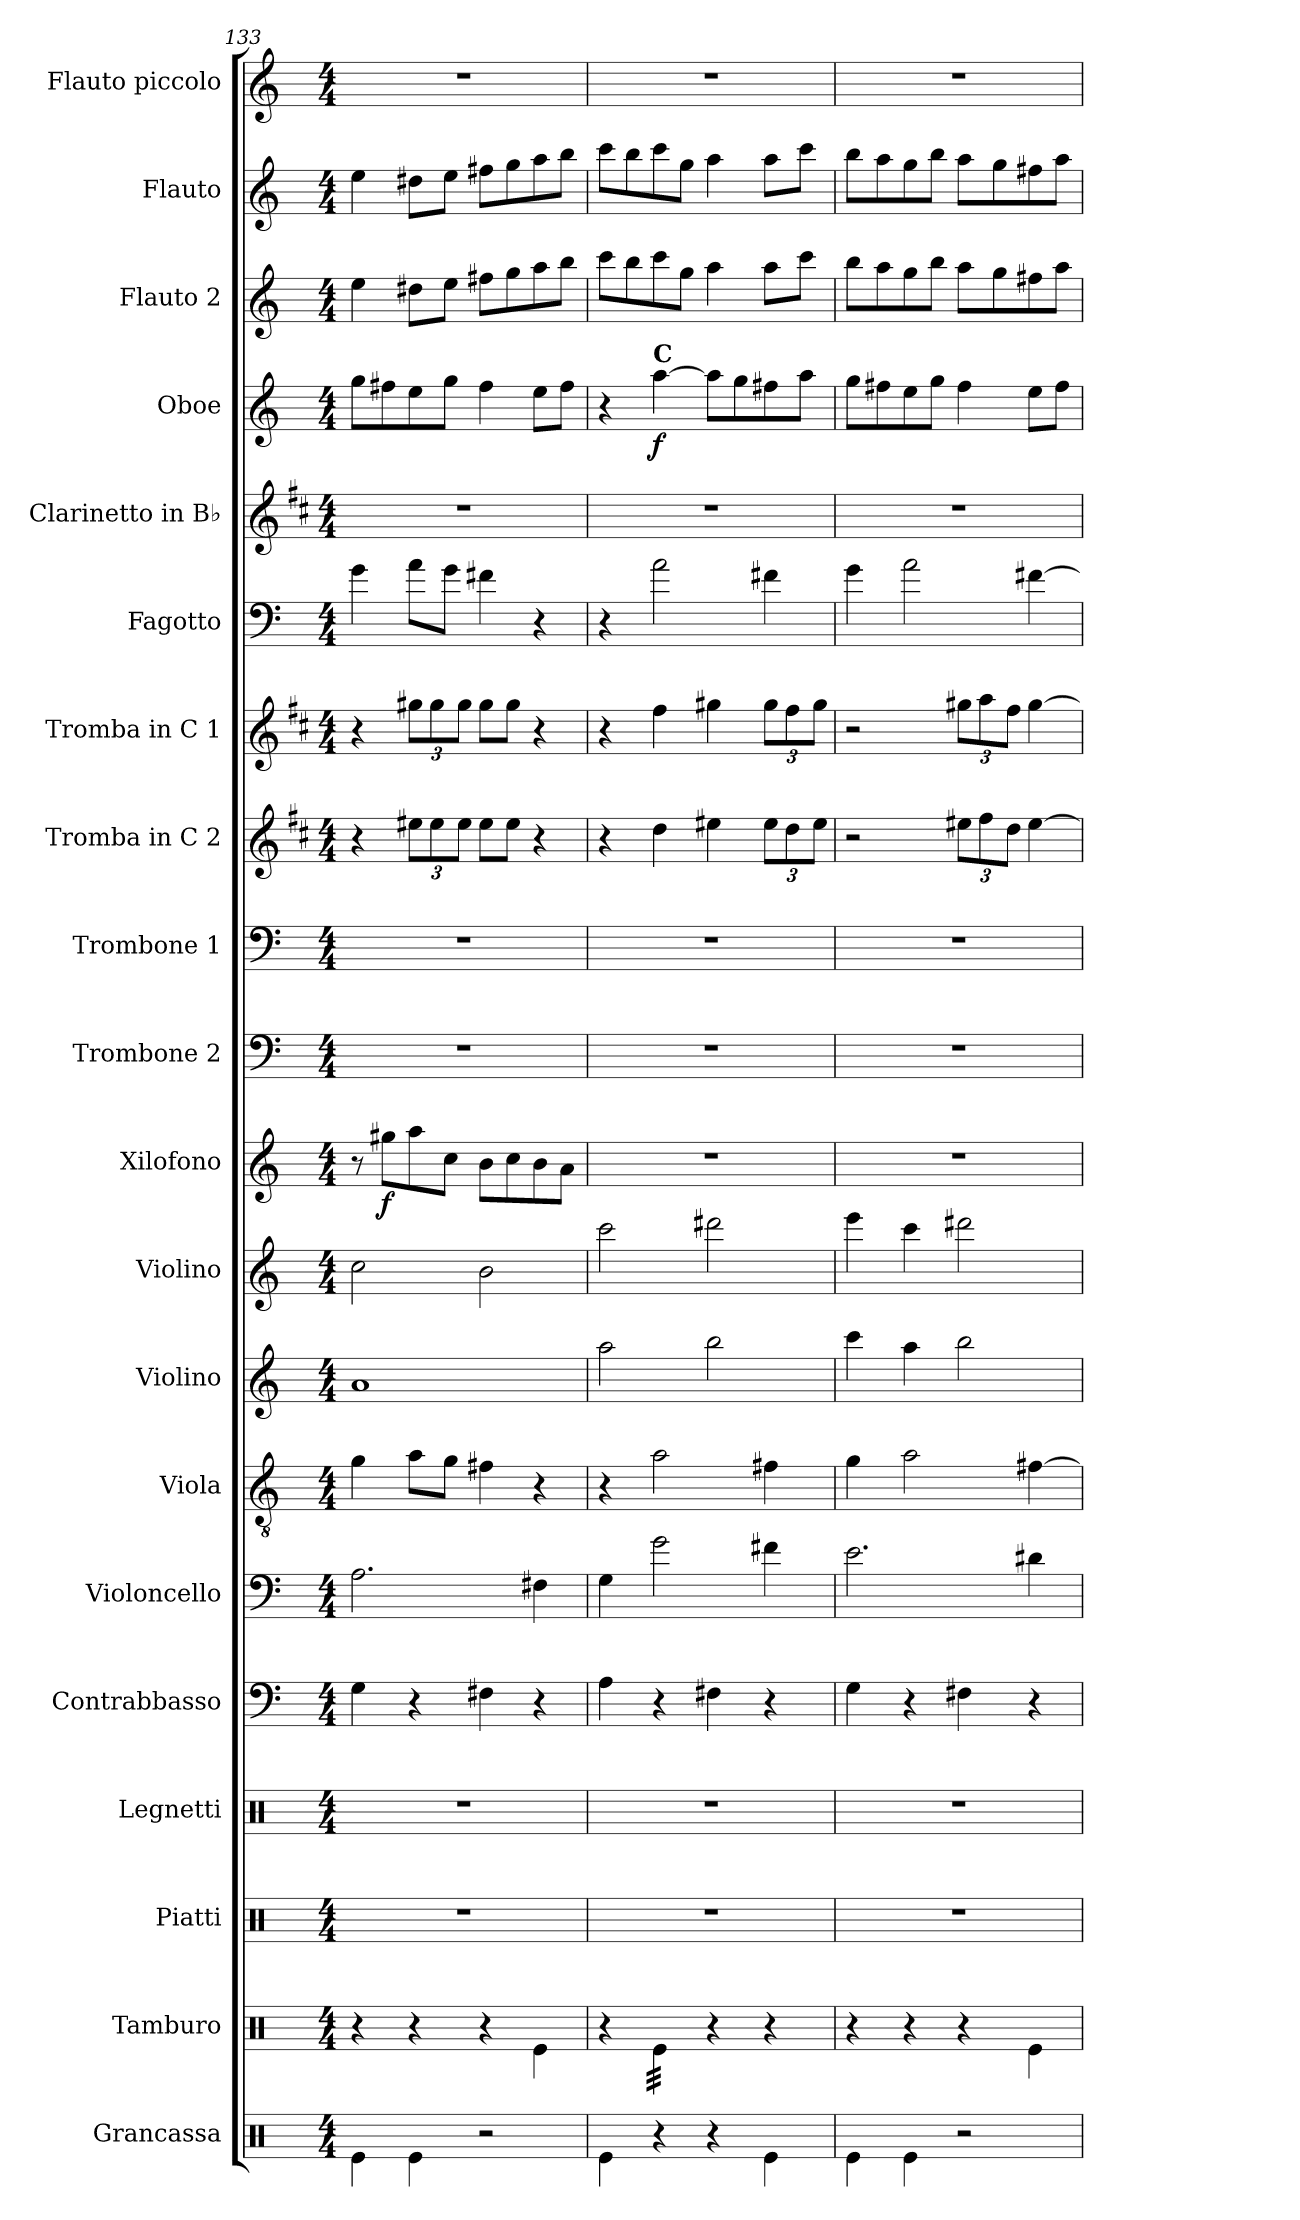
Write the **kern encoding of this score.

**kern	**kern	**kern	**kern	**kern	**kern	**kern	**kern	**kern	**kern	**dynam	**kern	**kern	**kern	**kern	**kern	**kern	**kern	**dynam	**kern	**kern	**kern
*part20	*part19	*part18	*part17	*part16	*part15	*part14	*part13	*part12	*part11	*part11	*part10	*part9	*part8	*part7	*part6	*part5	*part4	*part4	*part3	*part2	*part1
*staff20	*staff19	*staff18	*staff17	*staff16	*staff15	*staff14	*staff13	*staff12	*staff11	*staff11	*staff10	*staff9	*staff8	*staff7	*staff6	*staff5	*staff4	*staff4	*staff3	*staff2	*staff1
*I"Grancassa	*I"Tamburo	*I"Piatti	*I"Legnetti	*I"Contrabbasso	*I"Violoncello	*I"Viola	*I"Violino	*I"Violino	*I"Xilofono	*	*I"Trombone 2	*I"Trombone 1	*I"Tromba in C 2	*I"Tromba in C 1	*I"Fagotto	*I"Clarinetto in B♭	*I"Oboe	*	*I"Flauto 2	*I"Flauto	*I"Flauto piccolo
*I'Gr.	*I'Tamb.	*I'P-tti	*I'L-tti	*I'C-b.	*I'V-c.	*I'V-la	*I'V-no	*I'V-no	*I'Xil.	*	*I'Tr-ne 2	*I'Tr-ne 1	*I'Tr-ba in C 2	*I'Tr-ba in C 1	*I'Fag.	*I'Cl. in B♭	*I'Ob.	*	*I'Fl. 2	*I'Fl.	*I'Fl. picc.
*clefX	*clefX	*clefX	*clefX	*clefF4	*clefF4	*clefGv2	*clefG2	*clefG2	*clefG2	*	*clefF4	*clefF4	*clefG2	*clefG2	*clefF4	*clefG2	*clefG2	*	*clefG2	*clefG2	*clefG2
*	*	*	*	*ITrd7c12	*	*	*	*	*ITrd-7c-12	*	*	*	*ITrd1c2	*ITrd1c2	*	*ITrd1c2	*	*	*	*	*ITrd-7c-12
*k[]	*k[]	*k[]	*k[]	*k[]	*k[]	*k[]	*k[]	*k[]	*k[]	*	*k[]	*k[]	*k[]	*k[]	*k[]	*k[]	*k[]	*	*k[]	*k[]	*k[]
*M4/4	*M4/4	*M4/4	*M4/4	*M4/4	*M4/4	*M4/4	*M4/4	*M4/4	*M4/4	*	*M4/4	*M4/4	*M4/4	*M4/4	*M4/4	*M4/4	*M4/4	*	*M4/4	*M4/4	*M4/4
=133	=133	=133	=133	=133	=133	=133	=133	=133	=133	=133	=133	=133	=133	=133	=133	=133	=133	=133	=133	=133	=133
4Re\	4r	1r	1r	4GG\	2.A\	4g\	1a	2cc\	8r	.	1r	1r	4r	4r	4g\	1r	8gg\L	.	4ee\	4ee\	1r
!	!	!	!	!	!	!	!	!	!	!LO:DY:b	!	!	!	!	!	!	!	!	!	!	!
.	.	.	.	.	.	.	.	.	8ggg#X\L	f	.	.	.	.	.	.	8ff#X\	.	.	.	.
*	*	*	*	*	*	*	*	*	*	*	*	*	*Xbrackettup	*Xbrackettup	*	*	*	*	*	*	*
4Re\	4r	.	.	4r	.	8a\L	.	.	8aaa\	.	.	.	12dd#X\L	12ff#X\L	8a\L	.	8ee\	.	8dd#X\L	8dd#X\L	.
.	.	.	.	.	.	.	.	.	.	.	.	.	12dd#\	12ff#\	.	.	.	.	.	.	.
.	.	.	.	.	.	8g\J	.	.	8ccc\J	.	.	.	.	.	8g\J	.	8gg\J	.	8ee\J	8ee\J	.
.	.	.	.	.	.	.	.	.	.	.	.	.	12dd#\J	12ff#\J	.	.	.	.	.	.	.
2r	4r	.	.	4FF#X\	.	4f#X\	.	2b\	8bb\L	.	.	.	8dd#\L	8ff#\L	4f#X\	.	4ff#\	.	8ff#X\L	8ff#X\L	.
.	.	.	.	.	.	.	.	.	8ccc\	.	.	.	8dd#\J	8ff#\J	.	.	.	.	8gg\	8gg\	.
.	4Re\	.	.	4r	4F#X\	4r	.	.	8bb\	.	.	.	4r	4r	4r	.	8ee\L	.	8aa\	8aa\	.
.	.	.	.	.	.	.	.	.	8aa\J	.	.	.	.	.	.	.	8ff#\J	.	8bb\J	8bb\J	.
!!LO:PB:g=z
=134	=134	=134	=134	=134	=134	=134	=134	=134	=134	=134	=134	=134	=134	=134	=134	=134	=134	=134	=134	=134	=134
4Re\	4r	1r	1r	4AA\	4G\	4r	2aa\	2ccc\	1r	.	1r	1r	4r	4r	4r	1r	4r	.	8ccc\L	8ccc\L	1r
.	.	.	.	.	.	.	.	.	.	.	.	.	.	.	.	.	.	.	8bb\	8bb\	.
!	!	!	!	!	!	!	!	!	!	!	!	!	!	!	!	!	!LO:TX:a:B:t=C	!	!	!	!
!	!	!	!	!	!	!	!	!	!	!	!	!	!	!	!	!	!	!LO:DY:b	!	!	!
*	*tremolo	*	*	*	*	*	*	*	*	*	*	*	*	*	*	*	*	*	*	*	*
4r	32Re\LLL	.	.	4r	2g\	2a\	.	.	.	.	.	.	4cc\	4ee\	2a\	.	[4aa\	f	8ccc\	8ccc\	.
.	32Re\	.	.	.	.	.	.	.	.	.	.	.	.	.	.	.	.	.	.	.	.
.	32Re\	.	.	.	.	.	.	.	.	.	.	.	.	.	.	.	.	.	.	.	.
.	32Re\	.	.	.	.	.	.	.	.	.	.	.	.	.	.	.	.	.	.	.	.
.	32Re\	.	.	.	.	.	.	.	.	.	.	.	.	.	.	.	.	.	8gg\J	8gg\J	.
.	32Re\	.	.	.	.	.	.	.	.	.	.	.	.	.	.	.	.	.	.	.	.
.	32Re\	.	.	.	.	.	.	.	.	.	.	.	.	.	.	.	.	.	.	.	.
.	32Re\JJJ	.	.	.	.	.	.	.	.	.	.	.	.	.	.	.	.	.	.	.	.
*	*Xtremolo	*	*	*	*	*	*	*	*	*	*	*	*	*	*	*	*	*	*	*	*
4r	4r	.	.	4FF#X\	.	.	2bb\	2ddd#X\	.	.	.	.	4dd#X\	4ff#X\	.	.	8aa\L]	.	4aa\	4aa\	.
.	.	.	.	.	.	.	.	.	.	.	.	.	.	.	.	.	8gg\	.	.	.	.
4Re\	4r	.	.	4r	4f#X\	4f#X\	.	.	.	.	.	.	12dd#\L	12ff#\L	4f#X\	.	8ff#X\	.	8aa\L	8aa\L	.
.	.	.	.	.	.	.	.	.	.	.	.	.	12cc\	12ee\	.	.	.	.	.	.	.
.	.	.	.	.	.	.	.	.	.	.	.	.	.	.	.	.	8aa\J	.	8ccc\J	8ccc\J	.
.	.	.	.	.	.	.	.	.	.	.	.	.	12dd#\J	12ff#\J	.	.	.	.	.	.	.
=135	=135	=135	=135	=135	=135	=135	=135	=135	=135	=135	=135	=135	=135	=135	=135	=135	=135	=135	=135	=135	=135
4Re\	4r	1r	1r	4GG\	2.e\	4g\	4ccc\	4eee\	1r	.	1r	1r	2r	2r	4g\	1r	8gg\L	.	8bb\L	8bb\L	1r
.	.	.	.	.	.	.	.	.	.	.	.	.	.	.	.	.	8ff#X\	.	8aa\	8aa\	.
4Re\	4r	.	.	4r	.	2a\	4aa\	4ccc\	.	.	.	.	.	.	2a\	.	8ee\	.	8gg\	8gg\	.
.	.	.	.	.	.	.	.	.	.	.	.	.	.	.	.	.	8gg\J	.	8bb\J	8bb\J	.
2r	4r	.	.	4FF#X\	.	.	2bb\	2ddd#X\	.	.	.	.	12dd#X\L	12ff#X\L	.	.	4ff#\	.	8aa\L	8aa\L	.
.	.	.	.	.	.	.	.	.	.	.	.	.	12ee\	12gg\	.	.	.	.	.	.	.
.	.	.	.	.	.	.	.	.	.	.	.	.	.	.	.	.	.	.	8gg\	8gg\	.
.	.	.	.	.	.	.	.	.	.	.	.	.	12cc\J	12ee\J	.	.	.	.	.	.	.
.	4Re\	.	.	4r	4d#X\	[4f#X\	.	.	.	.	.	.	[4dd#\	[4ff#\	[4f#X\	.	8ee\L	.	8ff#X\	8ff#X\	.
.	.	.	.	.	.	.	.	.	.	.	.	.	.	.	.	.	8ff#\J	.	8aa\J	8aa\J	.
=	=	=	=	=	=	=	=	=	=	=	=	=	=	=	=	=	=	=	=	=	=
*-	*-	*-	*-	*-	*-	*-	*-	*-	*-	*-	*-	*-	*-	*-	*-	*-	*-	*-	*-	*-	*-
